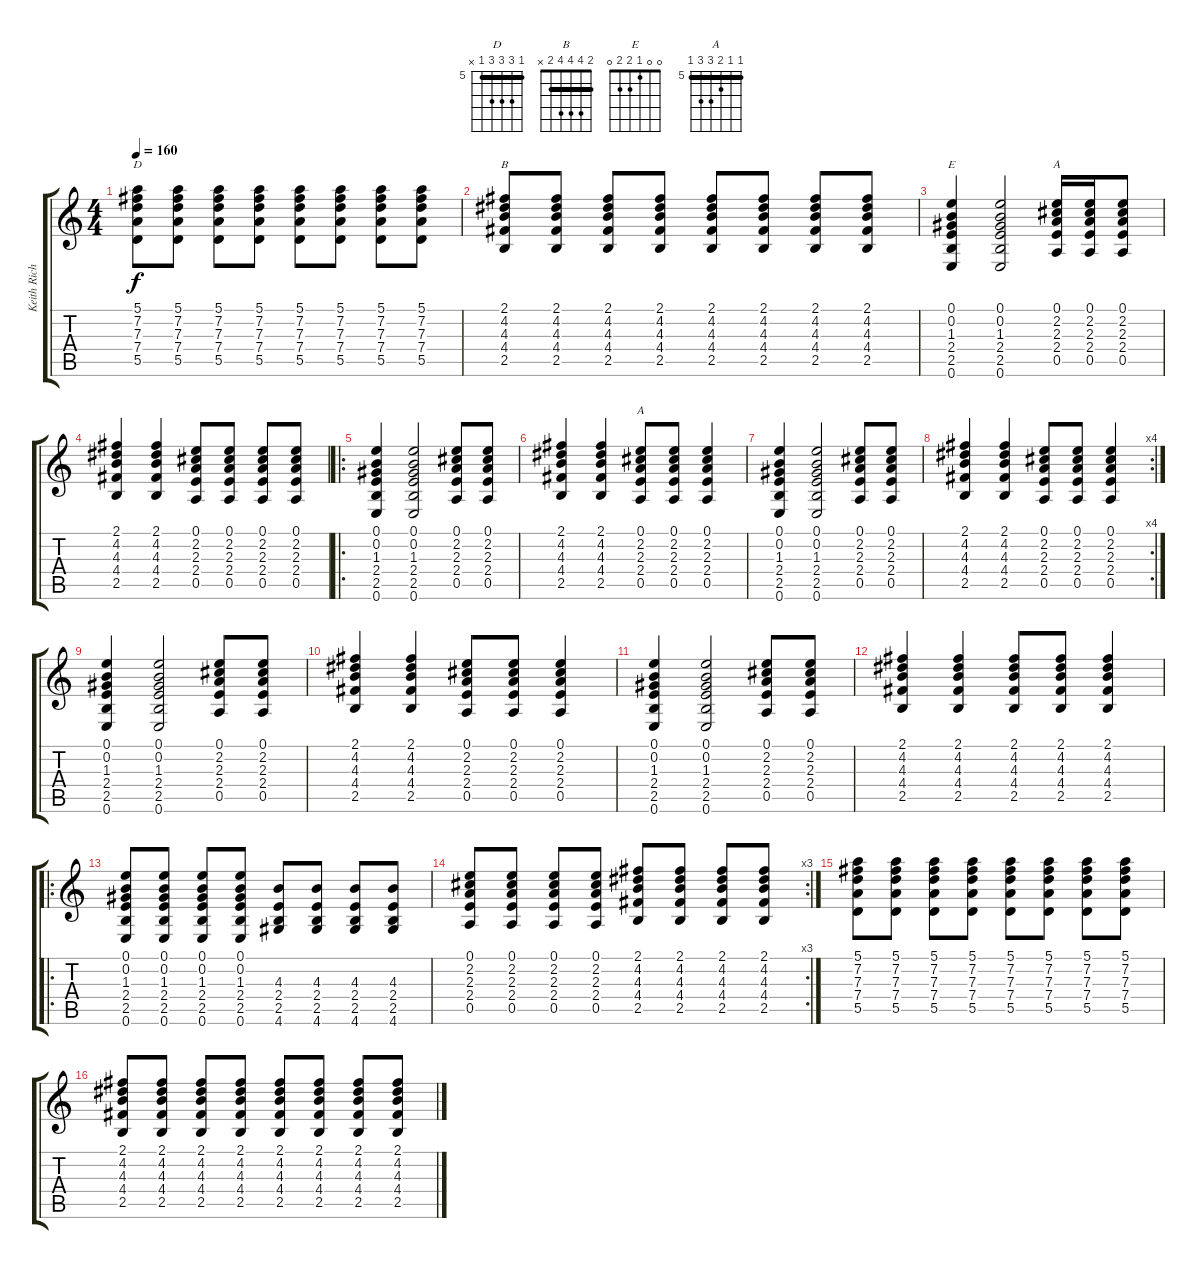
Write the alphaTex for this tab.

\track ("Keith Richards" "Keith Rich") {instrument acousticguitarnylon}
\staff {score tabs}
\tuning (E4 B3 G3 D3 A2 E2) {hide}
\chord ("D" 5 7 7 7 5 x) {firstfret 5 barre 5}
\chord ("B" 2 4 4 4 2 x) {barre 2}
\chord ("E" 0 0 1 2 2 0)
\chord ("A" 0 2 2 2 0 x)
\chord ("A" 5 5 6 7 7 5) {firstfret 5 barre 5}
\ts (4 4)
\tempo 160
\clef g2
\ks c
(5.1 7.2 7.3 7.4 5.5).8{ch "D" dy f} (5.1 7.2 7.3 7.4 5.5).8 (5.1 7.2 7.3 7.4 5.5).8 (5.1 7.2 7.3 7.4 5.5).8 (5.1 7.2 7.3 7.4 5.5).8 (5.1 7.2 7.3 7.4 5.5).8 (5.1 7.2 7.3 7.4 5.5).8 (5.1 7.2 7.3 7.4 5.5).8 |
(2.1 4.2 4.3 4.4 2.5).8{ch "B"} (2.1 4.2 4.3 4.4 2.5).8 (2.1 4.2 4.3 4.4 2.5).8 (2.1 4.2 4.3 4.4 2.5).8 (2.1 4.2 4.3 4.4 2.5).8 (2.1 4.2 4.3 4.4 2.5).8 (2.1 4.2 4.3 4.4 2.5).8 (2.1 4.2 4.3 4.4 2.5).8 |
(0.1 0.2 1.3 2.4 2.5 0.6).4{ch "E"} (0.1 0.2 1.3 2.4 2.5 0.6).2 (0.1 2.2 2.3 2.4 0.5).16{ch "A"} (0.1 2.2 2.3 2.4 0.5).16 (0.1 2.2 2.3 2.4 0.5).8 |
(2.1 4.2 4.3 4.4 2.5).4 (2.1 4.2 4.3 4.4 2.5).4 (0.1 2.2 2.3 2.4 0.5).8 (0.1 2.2 2.3 2.4 0.5).8 (0.1 2.2 2.3 2.4 0.5).8 (0.1 2.2 2.3 2.4 0.5).8 |
\ro
(0.1 0.2 1.3 2.4 2.5 0.6).4 (0.1 0.2 1.3 2.4 2.5 0.6).2 (0.1 2.2 2.3 2.4 0.5).8 (0.1 2.2 2.3 2.4 0.5).8 |
(2.1 4.2 4.3 4.4 2.5).4 (2.1 4.2 4.3 4.4 2.5).4 (0.1 2.2 2.3 2.4 0.5).8{ch "A"} (0.1 2.2 2.3 2.4 0.5).8 (0.1 2.2 2.3 2.4 0.5).4 |
(0.1 0.2 1.3 2.4 2.5 0.6).4 (0.1 0.2 1.3 2.4 2.5 0.6).2 (0.1 2.2 2.3 2.4 0.5).8 (0.1 2.2 2.3 2.4 0.5).8 |
\rc 4
(2.1 4.2 4.3 4.4 2.5).4 (2.1 4.2 4.3 4.4 2.5).4 (0.1 2.2 2.3 2.4 0.5).8 (0.1 2.2 2.3 2.4 0.5).8 (0.1 2.2 2.3 2.4 0.5).4 |
(0.1 0.2 1.3 2.4 2.5 0.6).4 (0.1 0.2 1.3 2.4 2.5 0.6).2 (0.1 2.2 2.3 2.4 0.5).8 (0.1 2.2 2.3 2.4 0.5).8 |
(2.1 4.2 4.3 4.4 2.5).4 (2.1 4.2 4.3 4.4 2.5).4 (0.1 2.2 2.3 2.4 0.5).8 (0.1 2.2 2.3 2.4 0.5).8 (0.1 2.2 2.3 2.4 0.5).4 |
(0.1 0.2 1.3 2.4 2.5 0.6).4 (0.1 0.2 1.3 2.4 2.5 0.6).2 (0.1 2.2 2.3 2.4 0.5).8 (0.1 2.2 2.3 2.4 0.5).8 |
(2.1 4.2 4.3 4.4 2.5).4 (2.1 4.2 4.3 4.4 2.5).4 (2.1 4.2 4.3 4.4 2.5).8 (2.1 4.2 4.3 4.4 2.5).8 (2.1 4.2 4.3 4.4 2.5).4 |
\ro
(0.1 0.2 1.3 2.4 2.5 0.6).8 (0.1 0.2 1.3 2.4 2.5 0.6).8 (0.1 0.2 1.3 2.4 2.5 0.6).8 (0.1 0.2 1.3 2.4 2.5 0.6).8 (4.3 2.4 2.5 4.6).8 (4.3 2.4 2.5 4.6).8 (4.3 2.4 2.5 4.6).8 (4.3 2.4 2.5 4.6).8 |
\rc 3
(0.1 2.2 2.3 2.4 0.5).8 (0.1 2.2 2.3 2.4 0.5).8 (0.1 2.2 2.3 2.4 0.5).8 (0.1 2.2 2.3 2.4 0.5).8 (2.1 4.2 4.3 4.4 2.5).8 (2.1 4.2 4.3 4.4 2.5).8 (2.1 4.2 4.3 4.4 2.5).8 (2.1 4.2 4.3 4.4 2.5).8 |
(5.1 7.2 7.3 7.4 5.5).8 (5.1 7.2 7.3 7.4 5.5).8 (5.1 7.2 7.3 7.4 5.5).8 (5.1 7.2 7.3 7.4 5.5).8 (5.1 7.2 7.3 7.4 5.5).8 (5.1 7.2 7.3 7.4 5.5).8 (5.1 7.2 7.3 7.4 5.5).8 (5.1 7.2 7.3 7.4 5.5).8 |
(2.1 4.2 4.3 4.4 2.5).8 (2.1 4.2 4.3 4.4 2.5).8 (2.1 4.2 4.3 4.4 2.5).8 (2.1 4.2 4.3 4.4 2.5).8 (2.1 4.2 4.3 4.4 2.5).8 (2.1 4.2 4.3 4.4 2.5).8 (2.1 4.2 4.3 4.4 2.5).8 (2.1 4.2 4.3 4.4 2.5).8
